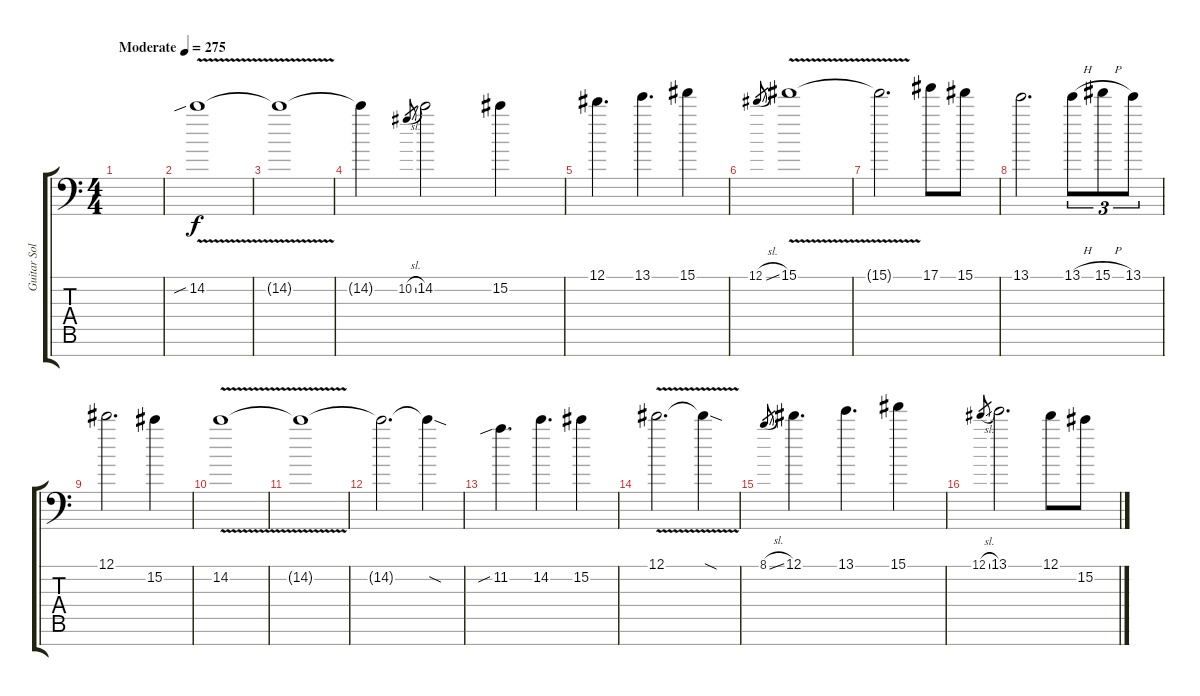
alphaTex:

\track ("Guitar Solo Harmony" "Guitar Sol") {instrument distortionguitar}
\staff {score tabs}
\tuning (Eb4 Bb3 Gb3 Db3 Ab2 Eb2 Ab1) {hide}
\ts (4 4)
\tempo (275 "Moderate")
\clef f4
\ks c
|
14.2{v sib}.1 |
14.2{t}.1 |
14.2{t}.4 10.2{sl}.8{gr} 14.2.2 15.2.4 |
12.1.4{d} 13.1.4{d} 15.1.4 |
12.1{sl}.8{gr} 15.1{v}.1 |
15.1{t}.2{d} 17.1.8 15.1.8 |
13.1.2{d} 13.1{h}.8{tu (3 2)} 15.1{h}.8{tu (3 2)} 13.1.8{tu (3 2)} |
12.1.2{d} 15.2.4 |
14.2{v}.1 |
14.2{t}.1 |
14.2{t}.2{d} 14.2{sod t}.4 |
11.2{sib}.4{d} 14.2.4{d} 15.2.4 |
12.1{v}.2{d} 12.1{sod t}.4 |
8.1{sl}.8{gr} 12.1.4{d} 13.1.4{d} 15.1.4 |
12.1{sl}.8{gr} 13.1.2{d} 12.1.8 15.2.8
